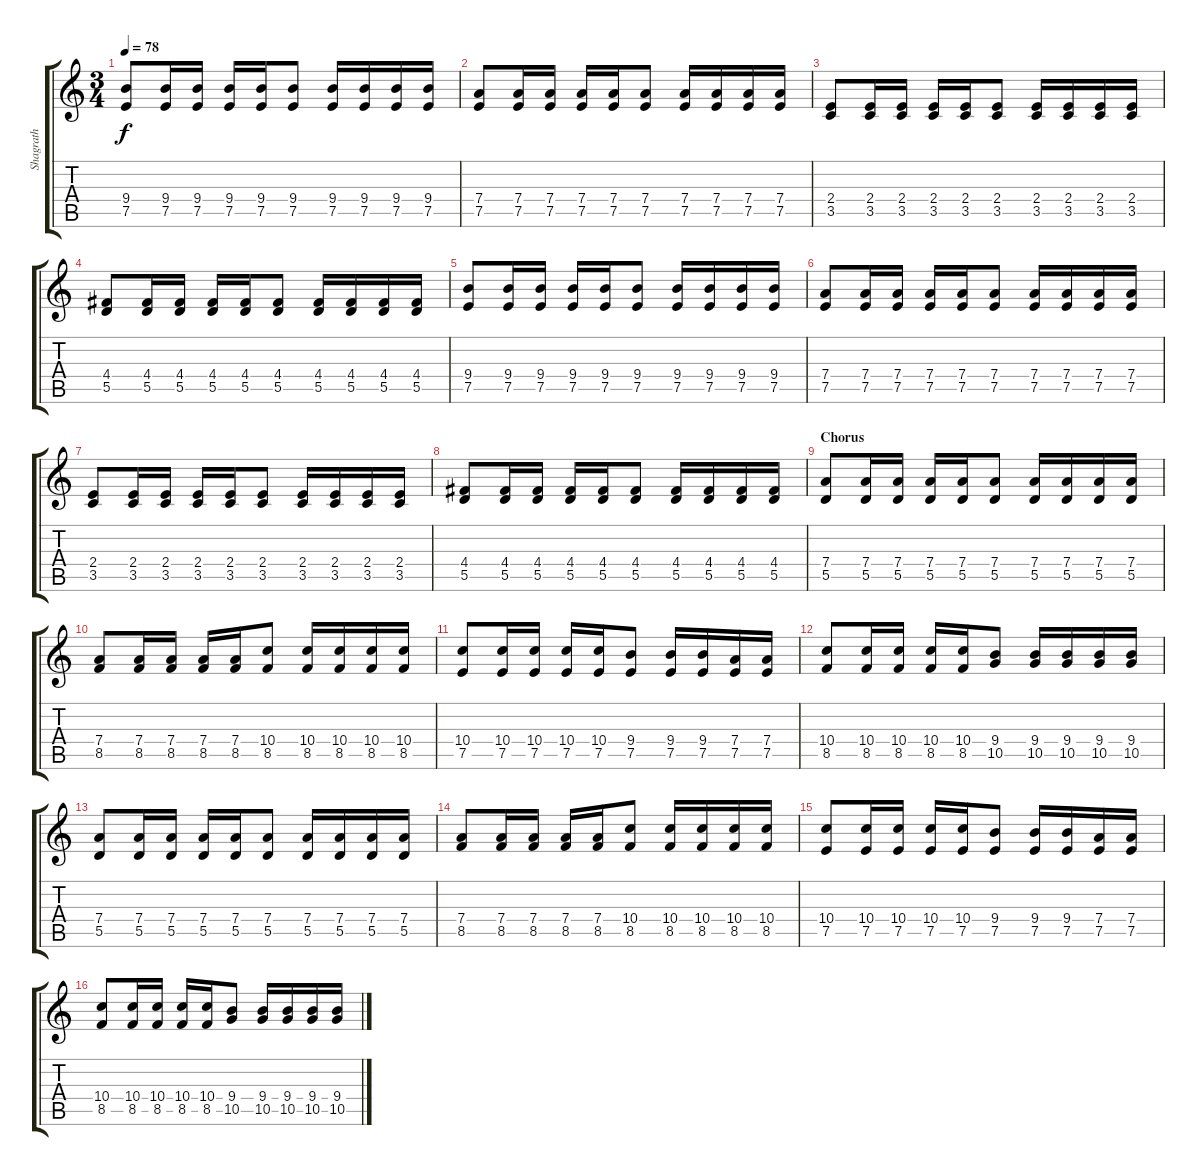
\track ("Shagrath" "Shagrath") {instrument overdrivenguitar}
\staff {score tabs}
\tuning (E4 B3 G3 D3 A2 E2) {hide}
\ts (3 4)
\tempo 78
\clef g2
\ks c
(9.4 7.5).8{dy f volume 8} (9.4 7.5).16 (9.4 7.5).16 (9.4 7.5).16 (9.4 7.5).16 (9.4 7.5).8 (9.4 7.5).16 (9.4 7.5).16 (9.4 7.5).16 (9.4 7.5).16 |
(7.4 7.5).8 (7.4 7.5).16 (7.4 7.5).16 (7.4 7.5).16 (7.4 7.5).16 (7.4 7.5).8 (7.4 7.5).16 (7.4 7.5).16 (7.4 7.5).16 (7.4 7.5).16 |
(2.4 3.5).8 (2.4 3.5).16 (2.4 3.5).16 (2.4 3.5).16 (2.4 3.5).16 (2.4 3.5).8 (2.4 3.5).16 (2.4 3.5).16 (2.4 3.5).16 (2.4 3.5).16 |
(4.4 5.5).8 (4.4 5.5).16 (4.4 5.5).16 (4.4 5.5).16 (4.4 5.5).16 (4.4 5.5).8 (4.4 5.5).16 (4.4 5.5).16 (4.4 5.5).16 (4.4 5.5).16 |
(9.4 7.5).8 (9.4 7.5).16 (9.4 7.5).16 (9.4 7.5).16 (9.4 7.5).16 (9.4 7.5).8 (9.4 7.5).16 (9.4 7.5).16 (9.4 7.5).16 (9.4 7.5).16 |
(7.4 7.5).8 (7.4 7.5).16 (7.4 7.5).16 (7.4 7.5).16 (7.4 7.5).16 (7.4 7.5).8 (7.4 7.5).16 (7.4 7.5).16 (7.4 7.5).16 (7.4 7.5).16 |
(2.4 3.5).8 (2.4 3.5).16 (2.4 3.5).16 (2.4 3.5).16 (2.4 3.5).16 (2.4 3.5).8 (2.4 3.5).16 (2.4 3.5).16 (2.4 3.5).16 (2.4 3.5).16 |
(4.4 5.5).8 (4.4 5.5).16 (4.4 5.5).16 (4.4 5.5).16 (4.4 5.5).16 (4.4 5.5).8 (4.4 5.5).16 (4.4 5.5).16 (4.4 5.5).16 (4.4 5.5).16 |
\section ("" "Chorus")
(7.4 5.5).8{volume 9} (7.4 5.5).16 (7.4 5.5).16 (7.4 5.5).16 (7.4 5.5).16 (7.4 5.5).8 (7.4 5.5).16 (7.4 5.5).16 (7.4 5.5).16 (7.4 5.5).16 |
(7.4 8.5).8 (7.4 8.5).16 (7.4 8.5).16 (7.4 8.5).16 (7.4 8.5).16 (10.4 8.5).8 (10.4 8.5).16 (10.4 8.5).16 (10.4 8.5).16 (10.4 8.5).16 |
(10.4 7.5).8 (10.4 7.5).16 (10.4 7.5).16 (10.4 7.5).16 (10.4 7.5).16 (9.4 7.5).8 (9.4 7.5).16 (9.4 7.5).16 (7.4 7.5).16 (7.4 7.5).16 |
(10.4 8.5).8 (10.4 8.5).16 (10.4 8.5).16 (10.4 8.5).16 (10.4 8.5).16 (9.4 10.5).8 (9.4 10.5).16 (9.4 10.5).16 (9.4 10.5).16 (9.4 10.5).16 |
(7.4 5.5).8 (7.4 5.5).16 (7.4 5.5).16 (7.4 5.5).16 (7.4 5.5).16 (7.4 5.5).8 (7.4 5.5).16 (7.4 5.5).16 (7.4 5.5).16 (7.4 5.5).16 |
(7.4 8.5).8 (7.4 8.5).16 (7.4 8.5).16 (7.4 8.5).16 (7.4 8.5).16 (10.4 8.5).8 (10.4 8.5).16 (10.4 8.5).16 (10.4 8.5).16 (10.4 8.5).16 |
(10.4 7.5).8 (10.4 7.5).16 (10.4 7.5).16 (10.4 7.5).16 (10.4 7.5).16 (9.4 7.5).8 (9.4 7.5).16 (9.4 7.5).16 (7.4 7.5).16 (7.4 7.5).16 |
(10.4 8.5).8 (10.4 8.5).16 (10.4 8.5).16 (10.4 8.5).16 (10.4 8.5).16 (9.4 10.5).8 (9.4 10.5).16 (9.4 10.5).16 (9.4 10.5).16 (9.4 10.5).16
